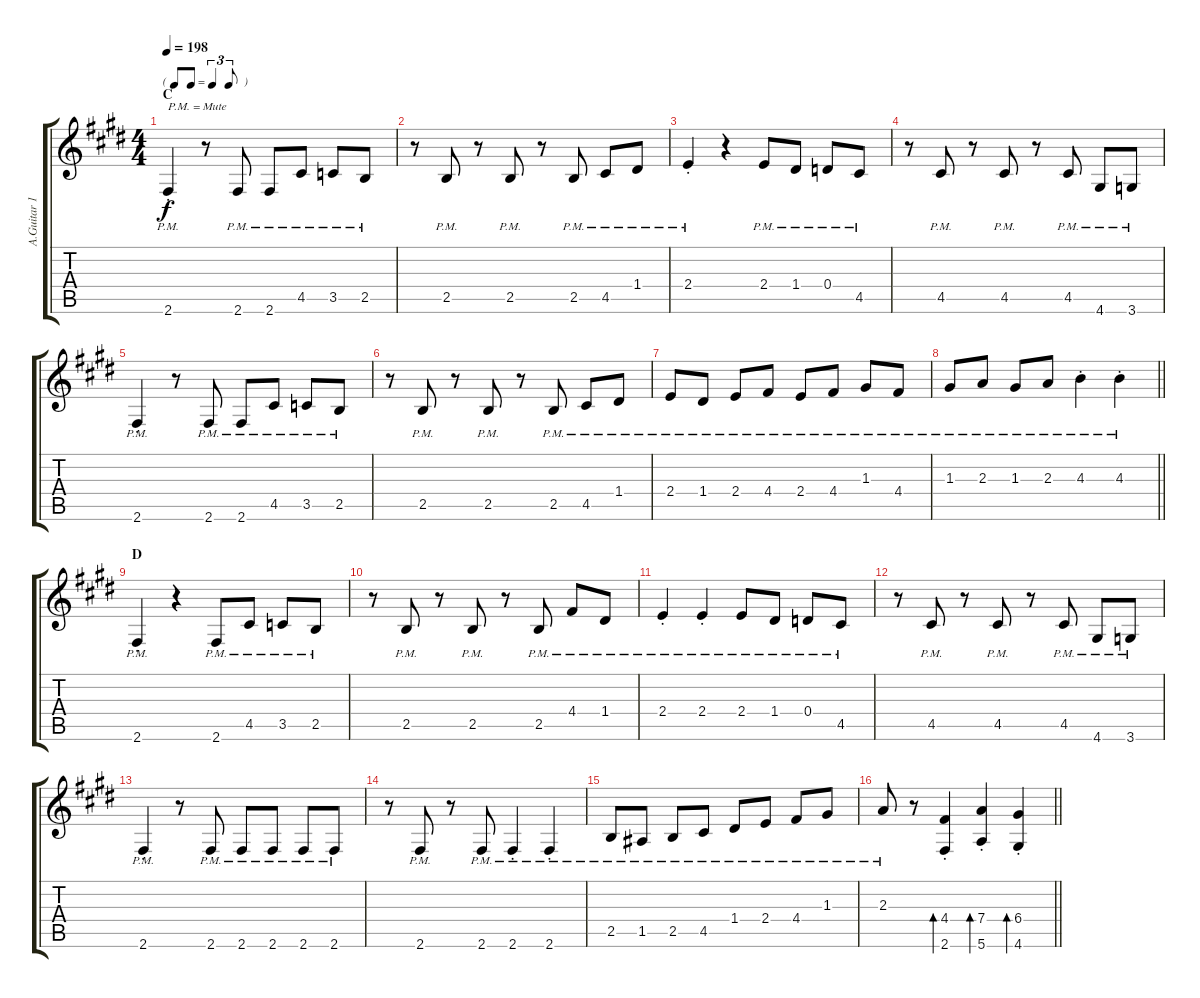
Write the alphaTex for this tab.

\track ("A.Guitar 1" "A.Guitar 1") {instrument acousticguitarsteel}
\staff {score tabs}
\tuning (E4 B3 G3 D3 A2 E2) {hide}
\ts (4 4)
\tf triplet8th
\section ("" "C")
\tempo 198
\clef g2
\ks e
2.6{pm st}.4{txt "P.M. = Mute" dy f} r.8 2.6{pm}.8 2.6{pm}.8 4.5{pm}.8 3.5{pm}.8 2.5{pm}.8 |
r.8 2.5{pm}.8 r.8 2.5{pm}.8 r.8 2.5{pm}.8 4.5{pm}.8 1.4{pm}.8 |
2.4{pm st}.4 r.4 2.4{pm}.8 1.4{pm}.8 0.4{pm}.8 4.5{pm}.8 |
r.8 4.5{pm}.8 r.8 4.5{pm}.8 r.8 4.5{pm}.8 4.6{pm}.8 3.6{pm}.8 |
2.6{pm st}.4 r.8 2.6{pm}.8 2.6{pm}.8 4.5{pm}.8 3.5{pm}.8 2.5{pm}.8 |
r.8 2.5{pm}.8 r.8 2.5{pm}.8 r.8 2.5{pm}.8 4.5{pm}.8 1.4{pm}.8 |
2.4{pm}.8 1.4{pm}.8 2.4{pm}.8 4.4{pm}.8 2.4{pm}.8 4.4{pm}.8 1.3{pm}.8 4.4{pm}.8 |
\barLineRight lightlight
1.3{pm}.8 2.3{pm}.8 1.3{pm}.8 2.3{pm}.8 4.3{pm st}.4 4.3{pm st}.4 |
\section ("" "D")
2.6{pm st}.4 r.4 2.6{pm}.8 4.5{pm}.8 3.5{pm}.8 2.5{pm}.8 |
r.8 2.5{pm}.8 r.8 2.5{pm}.8 r.8 2.5{pm}.8 4.4{pm}.8 1.4{pm}.8 |
2.4{pm st}.4 2.4{pm st}.4 2.4{pm}.8 1.4{pm}.8 0.4{pm}.8 4.5{pm}.8 |
r.8 4.5{pm}.8 r.8 4.5{pm}.8 r.8 4.5{pm}.8 4.6{pm}.8 3.6{pm}.8 |
2.6{pm st}.4 r.8 2.6{pm}.8 2.6{pm}.8 2.6{pm}.8 2.6{pm}.8 2.6{pm}.8 |
r.8 2.6{pm}.8 r.8 2.6{pm}.8 2.6{pm st}.4 2.6{pm st}.4 |
2.5{pm}.8 1.5{pm}.8 2.5{pm}.8 4.5{pm}.8 1.4{pm}.8 2.4{pm}.8 4.4{pm}.8 1.3{pm}.8{txt ""} |
\barLineRight lightlight
2.3{pm}.8 r.8 (4.4{st} 2.6{st}).4{bd 30} (7.4{st} 5.6{st}).4{bd 30} (6.4{st} 4.6{st}).4{bd 30}
